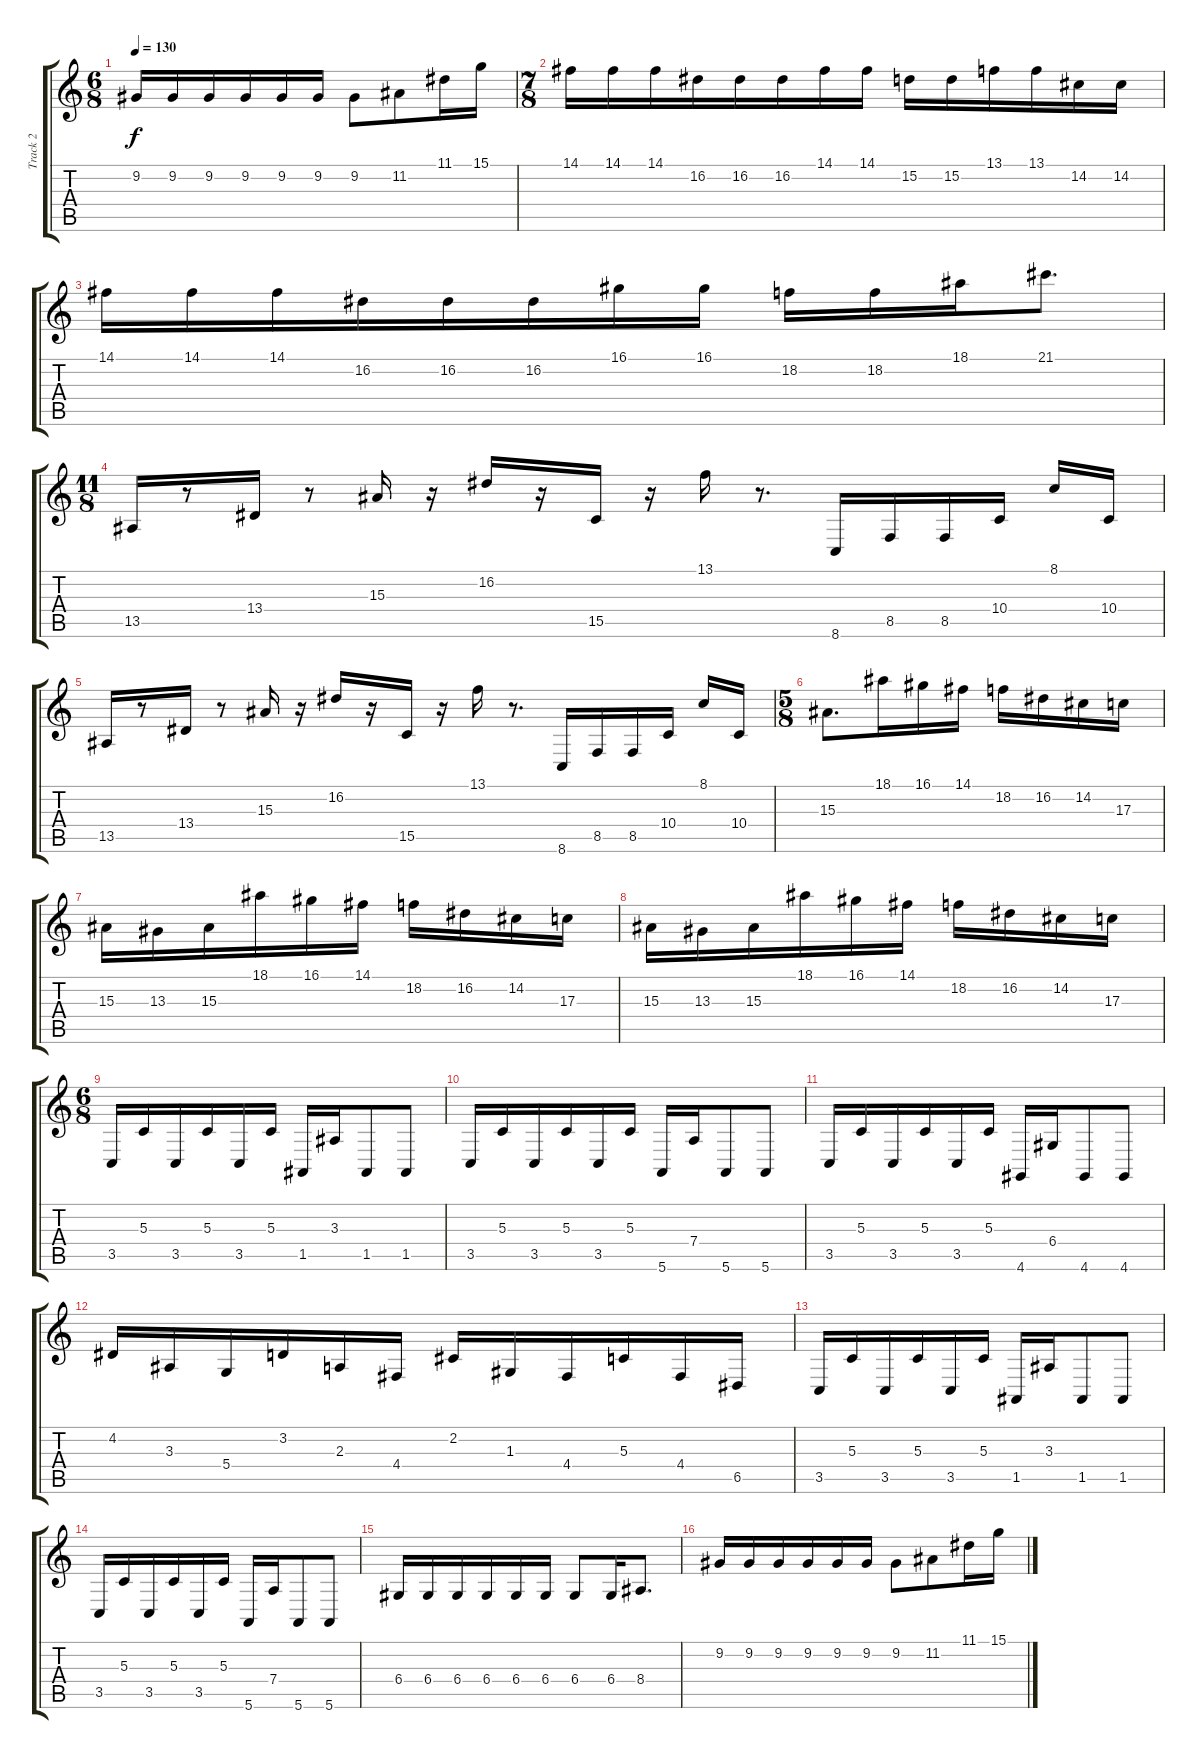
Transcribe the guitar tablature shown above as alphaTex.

\track ("Track 2" "Track 2") {instrument lead2sawtooth}
\staff {score tabs}
\tuning (E4 B3 G3 D3 A2 E2) {hide}
\ts (6 8)
\tempo 130
\clef g2
\ks c
9.2.16{dy f} 9.2.16 9.2.16 9.2.16 9.2.16 9.2.16 9.2.8 11.2.8 11.1.16 15.1.16 |
\ts (7 8)
14.1.16 14.1.16 14.1.16 16.2.16 16.2.16 16.2.16 14.1.16 14.1.16 15.2.16 15.2.16 13.1.16 13.1.16 14.2.16 14.2.16 |
14.1.16 14.1.16 14.1.16 16.2.16 16.2.16 16.2.16 16.1.16 16.1.16 18.2.16 18.2.16 18.1.16 21.1.8{d} |
\ts (11 8)
13.5.16 r.8 13.4.16 r.8 15.3.16 r.16 16.2.16 r.16 15.5.16 r.16 13.1.16 r.8{d} 8.6.16 8.5.16 8.5.16 10.4.16 8.1.16 10.4.16 |
13.5.16 r.8 13.4.16 r.8 15.3.16 r.16 16.2.16 r.16 15.5.16 r.16 13.1.16 r.8{d} 8.6.16 8.5.16 8.5.16 10.4.16 8.1.16 10.4.16 |
\ts (5 8)
15.3.8{d} 18.1.16 16.1.16 14.1.16 18.2.16 16.2.16 14.2.16 17.3.16 |
15.3.16 13.3.16 15.3.16 18.1.16 16.1.16 14.1.16 18.2.16 16.2.16 14.2.16 17.3.16 |
15.3.16 13.3.16 15.3.16 18.1.16 16.1.16 14.1.16 18.2.16 16.2.16 14.2.16 17.3.16 |
\ts (6 8)
3.5.16 5.3.16 3.5.16 5.3.16 3.5.16 5.3.16 1.5.16 3.3.16 1.5.8 1.5.8 |
3.5.16 5.3.16 3.5.16 5.3.16 3.5.16 5.3.16 5.6.16 7.4.16 5.6.8 5.6.8 |
3.5.16 5.3.16 3.5.16 5.3.16 3.5.16 5.3.16 4.6.16 6.4.16 4.6.8 4.6.8 |
4.2.16 3.3.16 5.4.16 3.2.16 2.3.16 4.4.16 2.2.16 1.3.16 4.4.16 5.3.16 4.4.16 6.5.16 |
3.5.16 5.3.16 3.5.16 5.3.16 3.5.16 5.3.16 1.5.16 3.3.16 1.5.8 1.5.8 |
3.5.16 5.3.16 3.5.16 5.3.16 3.5.16 5.3.16 5.6.16 7.4.16 5.6.8 5.6.8 |
6.4.16 6.4.16 6.4.16 6.4.16 6.4.16 6.4.16 6.4.8 6.4.16 8.4.8{d} |
9.2.16 9.2.16 9.2.16 9.2.16 9.2.16 9.2.16 9.2.8 11.2.8 11.1.16 15.1.16
